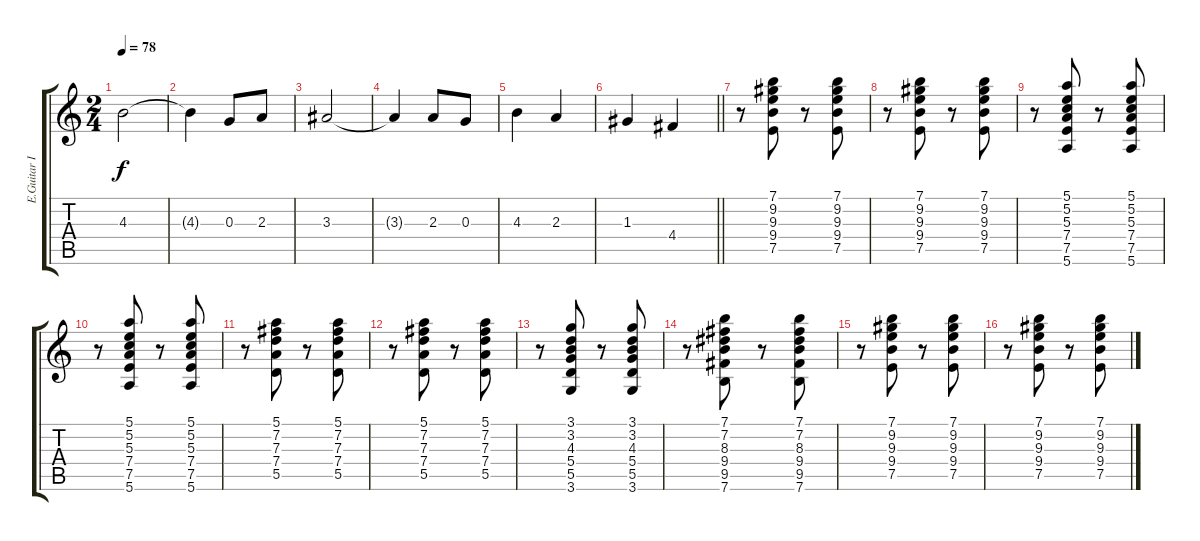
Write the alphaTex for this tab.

\track ("E.Guitar II" "E.Guitar I") {instrument overdrivenguitar}
\staff {score tabs}
\tuning (E4 B3 G3 D3 A2 E2) {hide}
\ts (2 4)
\tempo 78
\clef g2
\ks c
4.3.2{dy f} |
4.3{t}.4 0.3.8 2.3.8 |
3.3.2 |
3.3{t}.4 2.3.8 0.3.8 |
4.3.4 2.3.4 |
\barLineRight lightlight
1.3.4 4.4.4 |
r.8 (7.1 9.2 9.3 9.4 7.5).8 r.8 (7.1 9.2 9.3 9.4 7.5).8 |
r.8 (7.1 9.2 9.3 9.4 7.5).8 r.8 (7.1 9.2 9.3 9.4 7.5).8 |
r.8 (5.1 5.2 5.3 7.4 7.5 5.6).8 r.8 (5.1 5.2 5.3 7.4 7.5 5.6).8 |
r.8 (5.1 5.2 5.3 7.4 7.5 5.6).8 r.8 (5.1 5.2 5.3 7.4 7.5 5.6).8 |
r.8 (5.1 7.2 7.3 7.4 5.5).8 r.8 (5.1 7.2 7.3 7.4 5.5).8 |
r.8 (5.1 7.2 7.3 7.4 5.5).8 r.8 (5.1 7.2 7.3 7.4 5.5).8 |
r.8 (3.1 3.2 4.3 5.4 5.5 3.6).8 r.8 (3.1 3.2 4.3 5.4 5.5 3.6).8 |
r.8 (7.1 7.2 8.3 9.4 9.5 7.6).8 r.8 (7.1 7.2 8.3 9.4 9.5 7.6).8 |
r.8 (7.1 9.2 9.3 9.4 7.5).8 r.8 (7.1 9.2 9.3 9.4 7.5).8 |
r.8 (7.1 9.2 9.3 9.4 7.5).8 r.8 (7.1 9.2 9.3 9.4 7.5).8
